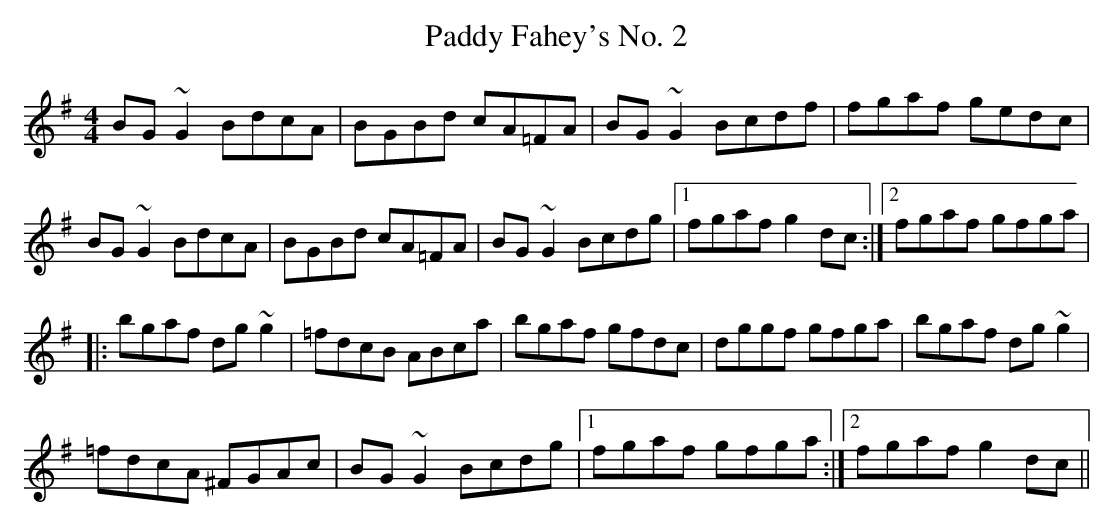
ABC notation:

X:1
T:Paddy Fahey's No. 2
M:4/4
L:1/8
K:G
BG~G2 BdcA | BGBd cA=FA | BG~G2 Bcdf | fgaf gedc |
BG~G2 BdcA | BGBd cA=FA | BG~G2 Bcdg|1 fgaf g2dc :|2 fgaf gfga |
|: bgaf dg~g2|=fdcB ABca | bgaf gfdc | dggf gfga | bgaf dg~g2 |
=fdcA ^FGAc | BG~G2 Bcdg |1 fgaf gfga :|2 fgaf g2dc ||
